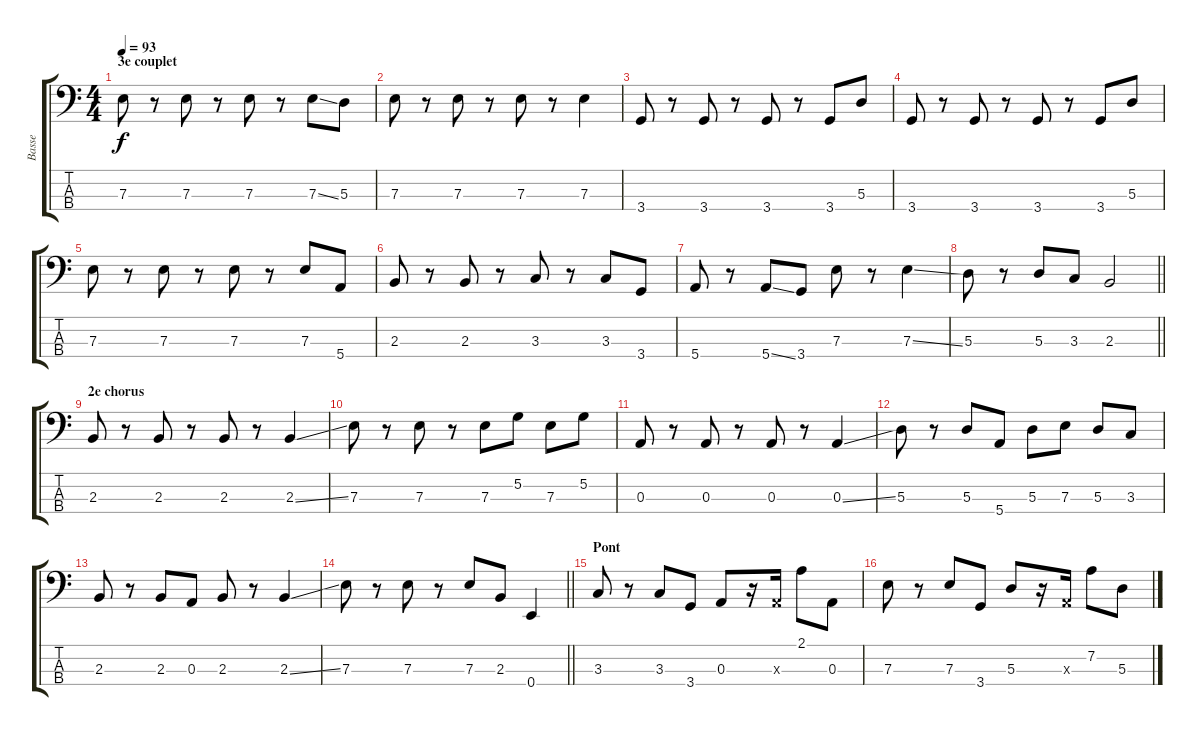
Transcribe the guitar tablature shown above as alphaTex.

\track ("Basse" "Basse") {instrument electricbassfinger}
\staff {score tabs}
\tuning (G2 D2 A1 E1) {hide}
\ts (4 4)
\section ("" "3e couplet")
\tempo 93
\clef f4
\ks c
7.3.8{dy f} r.8 7.3.8 r.8 7.3.8 r.8 7.3{ss}.8 5.3.8 |
7.3.8 r.8 7.3.8 r.8 7.3.8 r.8 7.3.4 |
3.4.8 r.8 3.4.8 r.8 3.4.8 r.8 3.4.8 5.3.8 |
3.4.8 r.8 3.4.8 r.8 3.4.8 r.8 3.4.8 5.3.8 |
7.3.8 r.8 7.3.8 r.8 7.3.8 r.8 7.3.8 5.4.8 |
2.3.8 r.8 2.3.8 r.8 3.3.8 r.8 3.3.8 3.4.8 |
5.4.8 r.8 5.4{ss}.8 3.4.8 7.3.8 r.8 7.3{ss}.4 |
\barLineRight lightlight
5.3.8 r.8 5.3.8 3.3.8 2.3.2 |
\section ("" "2e chorus")
2.3.8 r.8 2.3.8 r.8 2.3.8 r.8 2.3{ss}.4 |
7.3.8 r.8 7.3.8 r.8 7.3.8 5.2.8 7.3.8 5.2.8 |
0.3.8 r.8 0.3.8 r.8 0.3.8 r.8 0.3{ss}.4 |
5.3.8 r.8 5.3.8 5.4.8 5.3.8 7.3.8 5.3.8 3.3.8 |
2.3.8 r.8 2.3.8 0.3.8 2.3.8 r.8 2.3{ss}.4 |
\barLineRight lightlight
7.3.8 r.8 7.3.8 r.8 7.3.8 2.3.8 0.4.4 |
\section ("" "Pont")
3.3.8 r.8 3.3.8 3.4.8 0.3.8 r.16 0.3{x}.16 2.1.8 0.3.8 |
7.3.8 r.8 7.3.8 3.4.8 5.3.8 r.16 0.3{x}.16 7.2.8 5.3.8
